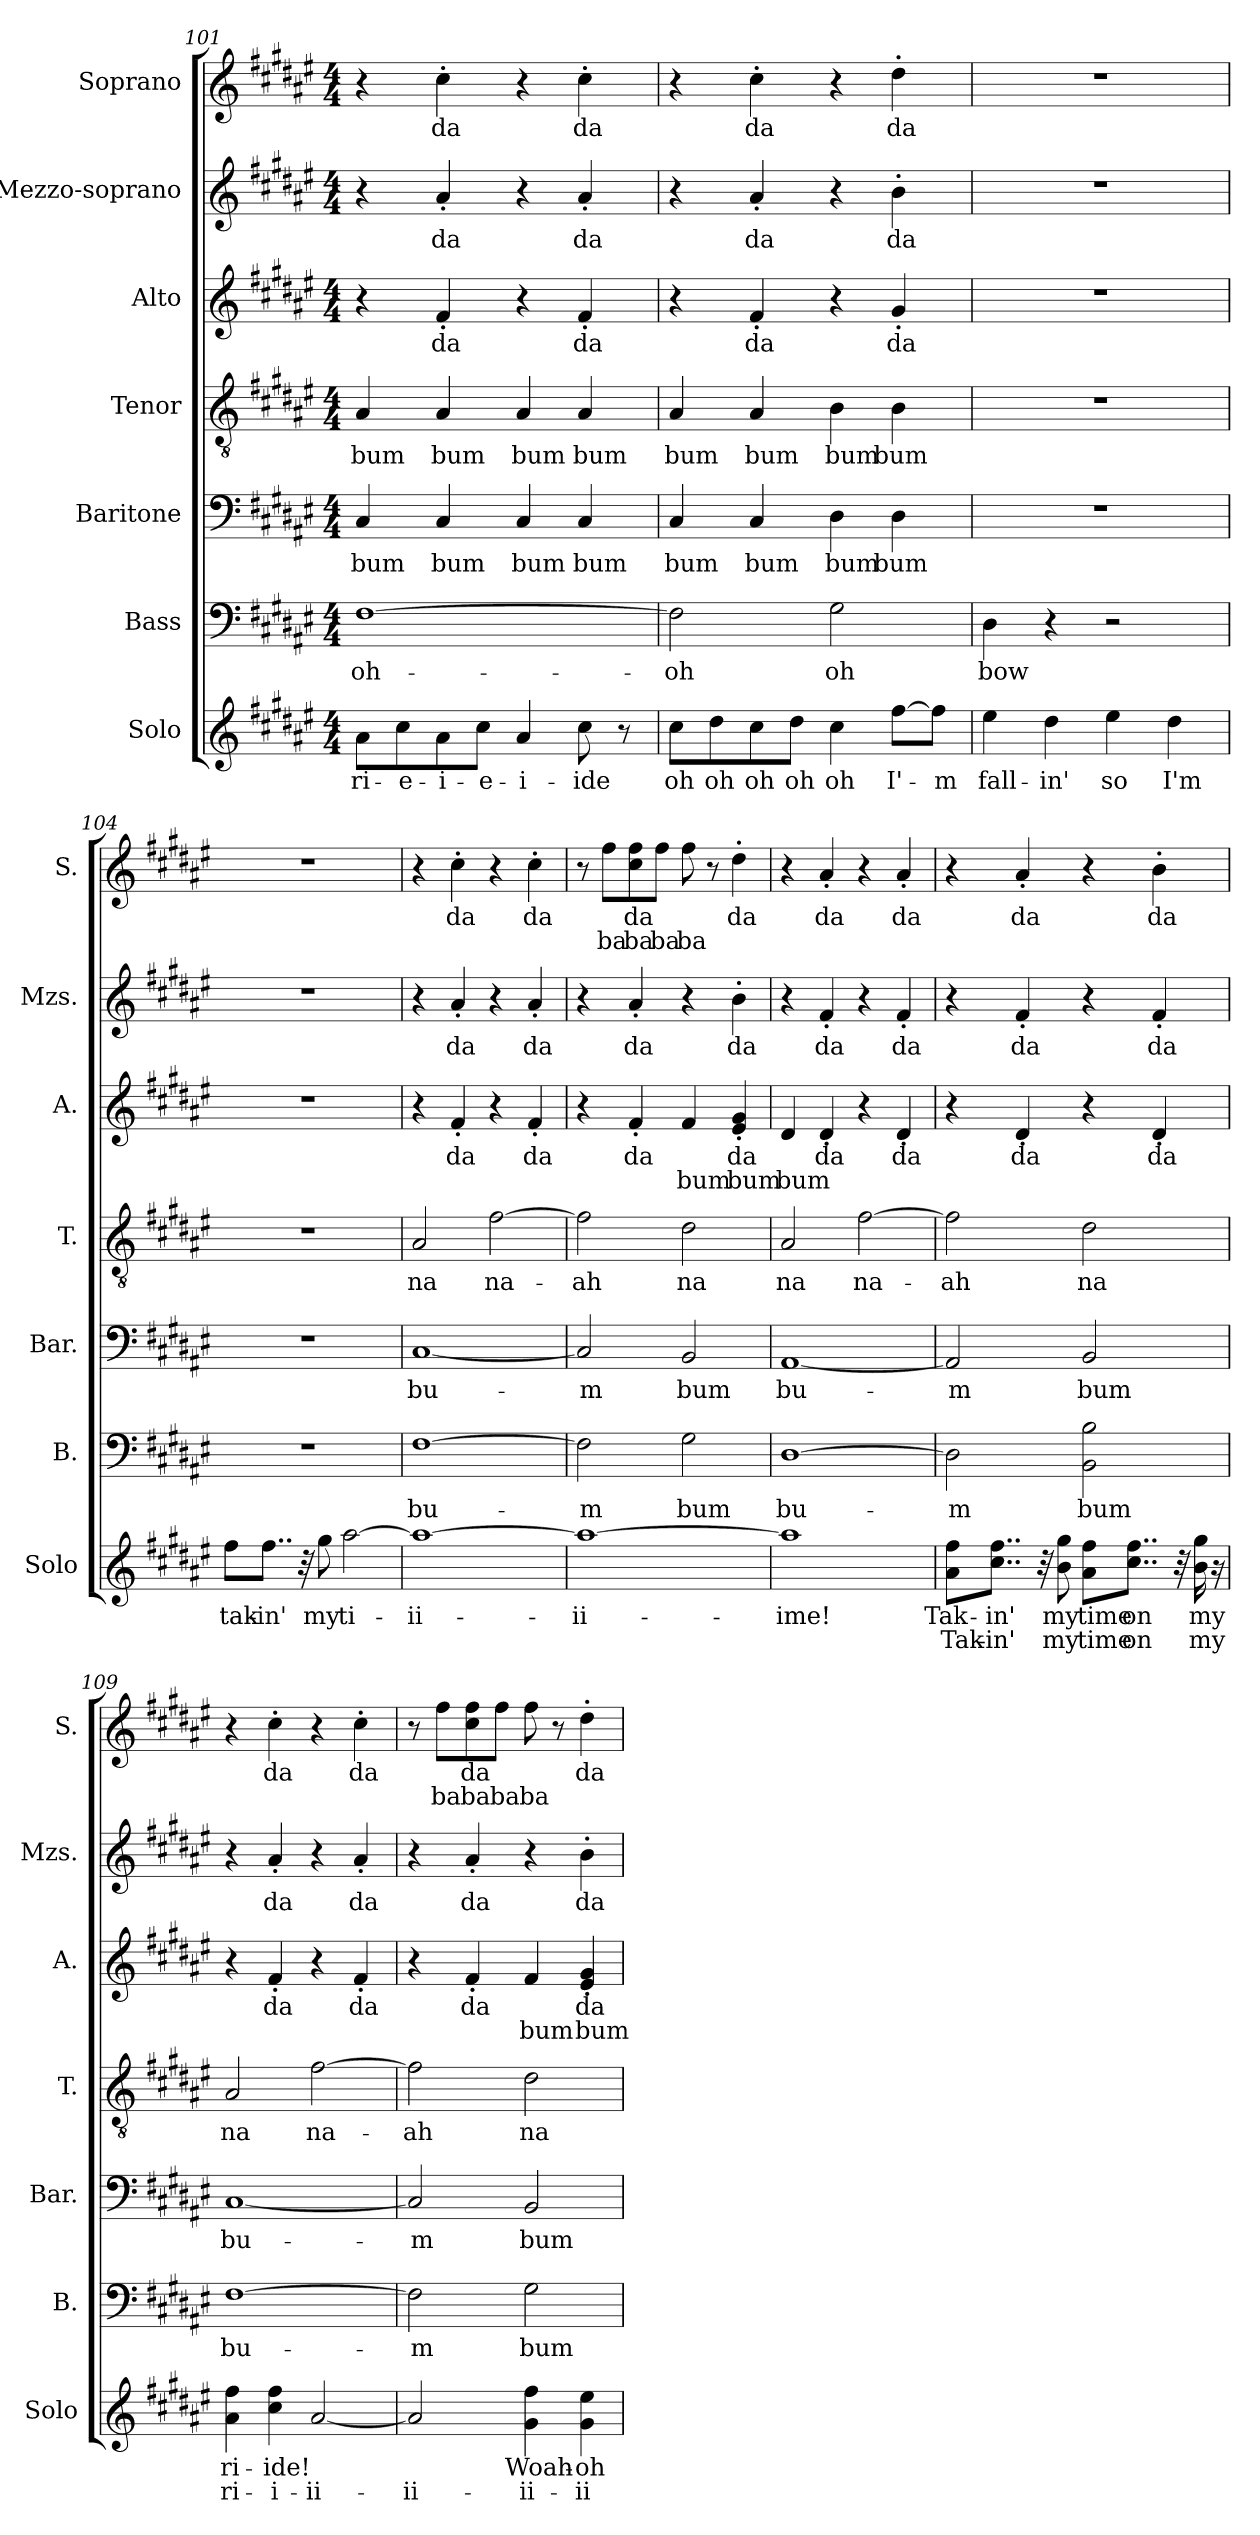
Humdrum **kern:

**kern	**text	**text	**kern	**text	**kern	**text	**kern	**text	**kern	**text	**text	**kern	**text	**kern	**text	**text
*part7	*part7	*part7	*part6	*part6	*part5	*part5	*part4	*part4	*part3	*part3	*part3	*part2	*part2	*part1	*part1	*part1
*staff7	*staff7	*staff7	*staff6	*staff6	*staff5	*staff5	*staff4	*staff4	*staff3	*staff3	*staff3	*staff2	*staff2	*staff1	*staff1	*staff1
*I"Solo	*	*	*I"Bass	*	*I"Baritone	*	*I"Tenor	*	*I"Alto	*	*	*I"Mezzo-soprano	*	*I"Soprano	*	*
*I'Solo	*	*	*I'B.	*	*I'Bar.	*	*I'T.	*	*I'A.	*	*	*I'Mzs.	*	*I'S.	*	*
!!LO:PB:g=z
*clefG2	*	*	*clefF4	*	*clefF4	*	*clefGv2	*	*clefG2	*	*	*clefG2	*	*clefG2	*	*
*k[f#c#g#d#a#e#]	*	*	*k[f#c#g#d#a#e#]	*	*k[f#c#g#d#a#e#]	*	*k[f#c#g#d#a#e#]	*	*k[f#c#g#d#a#e#]	*	*	*k[f#c#g#d#a#e#]	*	*k[f#c#g#d#a#e#]	*	*
*M4/4	*	*	*M4/4	*	*M4/4	*	*M4/4	*	*M4/4	*	*	*M4/4	*	*M4/4	*	*
=101	=101	=101	=101	=101	=101	=101	=101	=101	=101	=101	=101	=101	=101	=101	=101	=101
8a#\L	ri-	.	[1F#	oh-	4C#/	bum	4A#/	bum	4r	.	.	4r	.	4r	.	.
8cc#\	-e-	.	.	.	.	.	.	.	.	.	.	.	.	.	.	.
8a#\	-i-	.	.	.	4C#/	bum	4A#/	bum	4f#'/	da	.	4a#'/	da	4cc#'\	da	.
8cc#\J	-e-	.	.	.	.	.	.	.	.	.	.	.	.	.	.	.
4a#/	-i-	.	.	.	4C#/	bum	4A#/	bum	4r	.	.	4r	.	4r	.	.
8cc#\	-ide	.	.	.	4C#/	bum	4A#/	bum	4f#'/	da	.	4a#'/	da	4cc#'\	da	.
8r	.	.	.	.	.	.	.	.	.	.	.	.	.	.	.	.
=102	=102	=102	=102	=102	=102	=102	=102	=102	=102	=102	=102	=102	=102	=102	=102	=102
8cc#\L	oh	.	2F#\]	-oh	4C#/	bum	4A#/	bum	4r	.	.	4r	.	4r	.	.
8dd#\	oh	.	.	.	.	.	.	.	.	.	.	.	.	.	.	.
8cc#\	oh	.	.	.	4C#/	bum	4A#/	bum	4f#'/	da	.	4a#'/	da	4cc#'\	da	.
8dd#\J	oh	.	.	.	.	.	.	.	.	.	.	.	.	.	.	.
4cc#\	oh	.	2G#\	oh	4D#\	bum	4B\	bum	4r	.	.	4r	.	4r	.	.
[8ff#\L	I'-	.	.	.	4D#\	bum	4B\	bum	4g#'/	da	.	4b'\	da	4dd#'\	da	.
8ff#\J]	-m	.	.	.	.	.	.	.	.	.	.	.	.	.	.	.
=103	=103	=103	=103	=103	=103	=103	=103	=103	=103	=103	=103	=103	=103	=103	=103	=103
4ee#\	fall-	.	4D#\	bow	1r	.	1r	.	1r	.	.	1r	.	1r	.	.
4dd#\	-in'	.	4r	.	.	.	.	.	.	.	.	.	.	.	.	.
4ee#\	so	.	2r	.	.	.	.	.	.	.	.	.	.	.	.	.
4dd#\	I'm	.	.	.	.	.	.	.	.	.	.	.	.	.	.	.
=104	=104	=104	=104	=104	=104	=104	=104	=104	=104	=104	=104	=104	=104	=104	=104	=104
8ff#\L	tak-	.	1r	.	1r	.	1r	.	1r	.	.	1r	.	1r	.	.
8..ff#\J	-in'	.	.	.	.	.	.	.	.	.	.	.	.	.	.	.
32r	.	.	.	.	.	.	.	.	.	.	.	.	.	.	.	.
8gg#\	my	.	.	.	.	.	.	.	.	.	.	.	.	.	.	.
[2aa#\	ti-	.	.	.	.	.	.	.	.	.	.	.	.	.	.	.
!!LO:PB:g=z
=105	=105	=105	=105	=105	=105	=105	=105	=105	=105	=105	=105	=105	=105	=105	=105	=105
1aa#_	-ii-	.	[1F#	bu-	[1C#	bu-	2A#/	na	4r	.	.	4r	.	4r	.	.
.	.	.	.	.	.	.	.	.	4f#'/	da	.	4a#'/	da	4cc#'\	da	.
.	.	.	.	.	.	.	[2f#\	na-	4r	.	.	4r	.	4r	.	.
.	.	.	.	.	.	.	.	.	4f#'/	da	.	4a#'/	da	4cc#'\	da	.
=106	=106	=106	=106	=106	=106	=106	=106	=106	=106	=106	=106	=106	=106	=106	=106	=106
1aa#_	-ii-	.	2F#\]	-m	2C#/]	-m	2f#\]	-ah	4r	.	.	4r	.	8r	.	.
.	.	.	.	.	.	.	.	.	.	.	.	.	.	8ff#\L	.	ba
.	.	.	.	.	.	.	.	.	4f#'/	da	.	4a#'/	da	8cc#\ 8ff#\	da	ba
.	.	.	.	.	.	.	.	.	.	.	.	.	.	8ff#\J	.	ba
.	.	.	2G#\	bum	2BB/	bum	2d#\	na	4f#/	.	bum	4r	.	8ff#\	.	ba
.	.	.	.	.	.	.	.	.	.	.	.	.	.	8r	.	.
.	.	.	.	.	.	.	.	.	4e#/' 4g#/'	da	bum	4b'\	da	4dd#'\	da	.
=107	=107	=107	=107	=107	=107	=107	=107	=107	=107	=107	=107	=107	=107	=107	=107	=107
1aa#]	-ime!	.	[1D#	bu-	[1AA#	bu-	2A#/	na	4d#/	.	bum	4r	.	4r	.	.
.	.	.	.	.	.	.	.	.	4d#'/	da	.	4f#'/	da	4a#'/	da	.
.	.	.	.	.	.	.	[2f#\	na-	4r	.	.	4r	.	4r	.	.
.	.	.	.	.	.	.	.	.	4d#'/	da	.	4f#'/	da	4a#'/	da	.
=108	=108	=108	=108	=108	=108	=108	=108	=108	=108	=108	=108	=108	=108	=108	=108	=108
8a#\ 8ff#\L	Tak-	Tak-	2D#\]	-m	2AA#/]	-m	2f#\]	-ah	4r	.	.	4r	.	4r	.	.
8..cc#\ 8..ff#\J	-in'	-in'	.	.	.	.	.	.	.	.	.	.	.	.	.	.
.	.	.	.	.	.	.	.	.	4d#'/	da	.	4f#'/	da	4a#'/	da	.
32r	.	.	.	.	.	.	.	.	.	.	.	.	.	.	.	.
8b\ 8gg#\	my	my	.	.	.	.	.	.	.	.	.	.	.	.	.	.
8a#\ 8ff#\L	time	time	2BB\ 2B\	bum	2BB/	bum	2d#\	na	4r	.	.	4r	.	4r	.	.
8..cc#\ 8..ff#\J	on	on	.	.	.	.	.	.	.	.	.	.	.	.	.	.
.	.	.	.	.	.	.	.	.	4d#'/	da	.	4f#'/	da	4b'\	da	.
32r	.	.	.	.	.	.	.	.	.	.	.	.	.	.	.	.
16b\ 16gg#\	my	my	.	.	.	.	.	.	.	.	.	.	.	.	.	.
16r	.	.	.	.	.	.	.	.	.	.	.	.	.	.	.	.
!!LO:PB:g=z
=109	=109	=109	=109	=109	=109	=109	=109	=109	=109	=109	=109	=109	=109	=109	=109	=109
4a#\ 4ff#\	ri-	ri-	[1F#	bu-	[1C#	bu-	2A#/	na	4r	.	.	4r	.	4r	.	.
4cc#\ 4ff#\	-ide!	-i-	.	.	.	.	.	.	4f#'/	da	.	4a#'/	da	4cc#'\	da	.
[2a#/	.	-ii-	.	.	.	.	[2f#\	na-	4r	.	.	4r	.	4r	.	.
.	.	.	.	.	.	.	.	.	4f#'/	da	.	4a#'/	da	4cc#'\	da	.
=110	=110	=110	=110	=110	=110	=110	=110	=110	=110	=110	=110	=110	=110	=110	=110	=110
2a#/]	.	-ii-	2F#\]	-m	2C#/]	-m	2f#\]	-ah	4r	.	.	4r	.	8r	.	.
.	.	.	.	.	.	.	.	.	.	.	.	.	.	8ff#\L	.	ba
.	.	.	.	.	.	.	.	.	4f#'/	da	.	4a#'/	da	8cc#\ 8ff#\	da	ba
.	.	.	.	.	.	.	.	.	.	.	.	.	.	8ff#\J	.	ba
4g#\ 4ff#\	Woah-	-ii-	2G#\	bum	2BB/	bum	2d#\	na	4f#/	.	bum	4r	.	8ff#\	.	ba
.	.	.	.	.	.	.	.	.	.	.	.	.	.	8r	.	.
4g#\ 4ee#\	-oh-	-ii-	.	.	.	.	.	.	4e#/' 4g#/'	da	bum	4b'\	da	4dd#'\	da	.
=	=	=	=	=	=	=	=	=	=	=	=	=	=	=	=	=
*-	*-	*-	*-	*-	*-	*-	*-	*-	*-	*-	*-	*-	*-	*-	*-	*-
